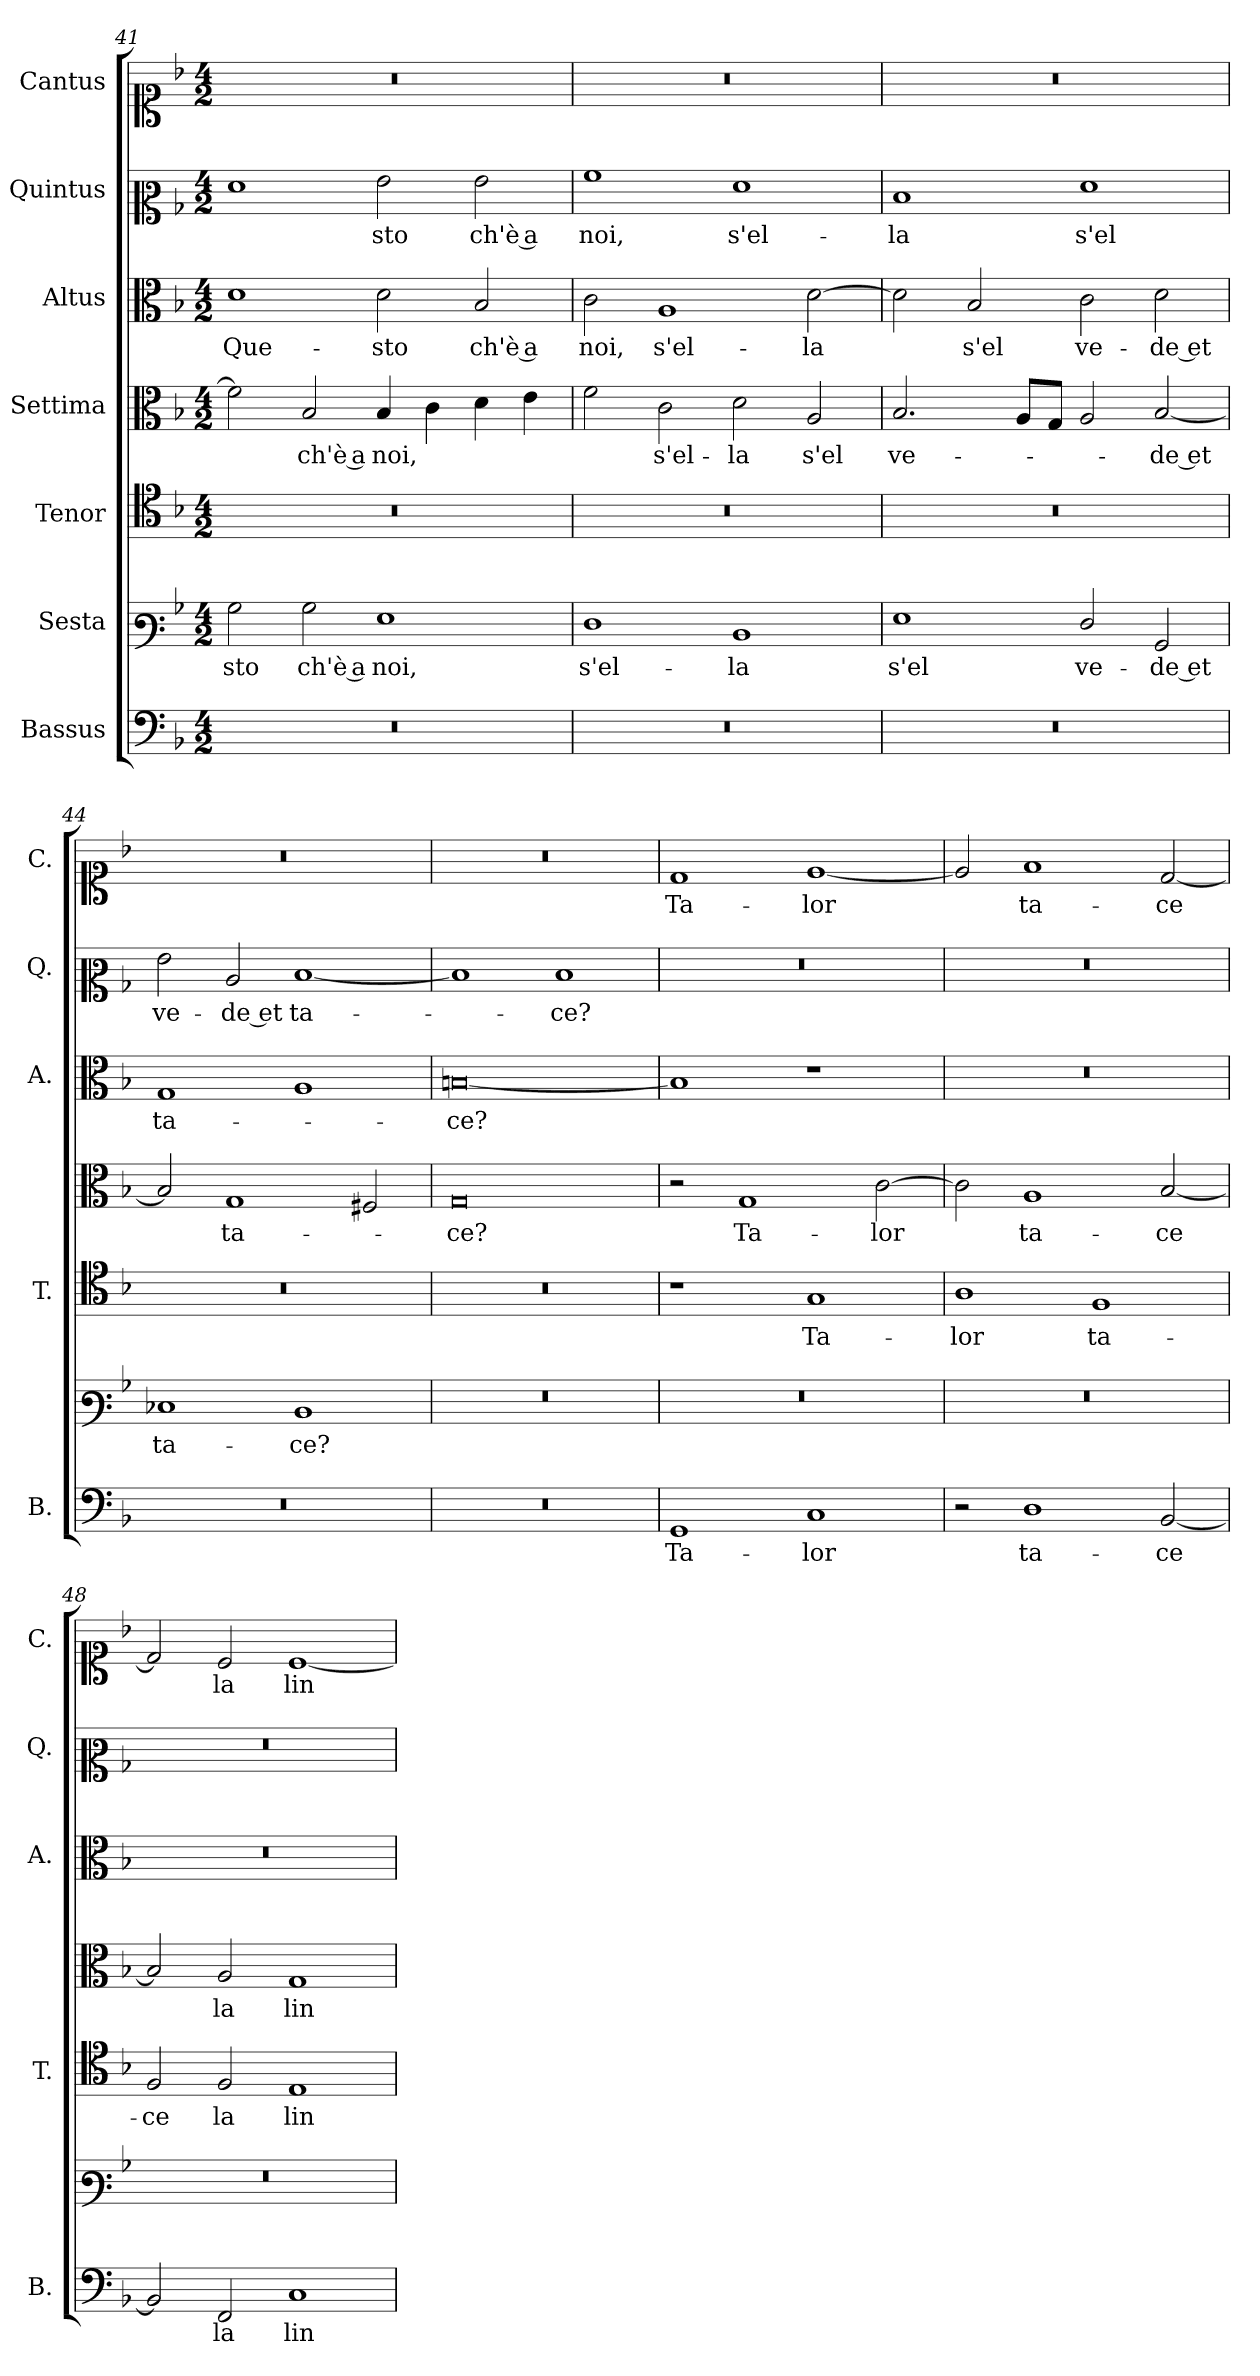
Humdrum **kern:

**kern	**text	**kern	**text	**kern	**text	**kern	**text	**kern	**text	**kern	**text	**kern	**text
*part7	*part7	*part6	*part6	*part5	*part5	*part4	*part4	*part3	*part3	*part2	*part2	*part1	*part1
*staff7	*staff7	*staff6	*staff6	*staff5	*staff5	*staff4	*staff4	*staff3	*staff3	*staff2	*staff2	*staff1	*staff1
*I"Bassus	*	*I"Sesta	*	*I"Tenor	*	*I"Settima	*	*I"Altus	*	*I"Quintus	*	*I"Cantus	*
*I'B.	*	*	*	*I'T.	*	*	*	*I'A.	*	*I'Q.	*	*I'C.	*
!!LO:PB:g=z
*clefF4	*	*clefF3	*	*clefC4	*	*clefC3	*	*clefC3	*	*clefC2	*	*clefC1	*
*k[b-]	*	*k[b-]	*	*k[b-]	*	*k[b-]	*	*k[b-]	*	*k[b-]	*	*k[b-]	*
*M4/2	*	*M4/2	*	*M4/2	*	*M4/2	*	*M4/2	*	*M4/2	*	*M4/2	*
=41	=41	=41	=41	=41	=41	=41	=41	=41	=41	=41	=41	=41	=41
0r	.	2B-\	-sto	0r	.	2f\]	.	1d	Que-	1f	.	0r	.
.	.	2B-\	ch'è a	.	.	2B-/	ch'è a	.	.	.	.	.	.
.	.	1G	noi,	.	.	4B-/	noi,	2d\	-sto	2g\	-sto	.	.
.	.	.	.	.	.	4c\	.	.	.	.	.	.	.
.	.	.	.	.	.	4d\	.	2B-/	ch'è a	2g\	ch'è a	.	.
.	.	.	.	.	.	4e\	.	.	.	.	.	.	.
=42	=42	=42	=42	=42	=42	=42	=42	=42	=42	=42	=42	=42	=42
0r	.	1F	s'el-	0r	.	2f\	.	2c\	noi,	1a	noi,	0r	.
.	.	.	.	.	.	2c\	s'el-	1A	s'el-	.	.	.	.
.	.	1D	-la	.	.	2d\	-la	.	.	1f	s'el-	.	.
.	.	.	.	.	.	2A/	s'el	[2d\	-la	.	.	.	.
=43	=43	=43	=43	=43	=43	=43	=43	=43	=43	=43	=43	=43	=43
0r	.	1G	s'el	0r	.	2.B-/	ve-	2d\]	.	1d	-la	0r	.
.	.	.	.	.	.	.	.	2B-/	s'el	.	.	.	.
.	.	.	.	.	.	8A/L	.	.	.	.	.	.	.
.	.	.	.	.	.	8G/J	.	.	.	.	.	.	.
.	.	2F/	ve-	.	.	2A/	.	2c\	ve-	1f	s'el	.	.
.	.	2BB-/	-de et	.	.	[2B-/	-de et	2d\	-de et	.	.	.	.
=44	=44	=44	=44	=44	=44	=44	=44	=44	=44	=44	=44	=44	=44
0r	.	1E-X	ta-	0r	.	2B-/]	.	1G	ta-	2g\	ve-	0r	.
.	.	.	.	.	.	1G	ta-	.	.	2c/	-de et	.	.
.	.	1D	-ce?	.	.	.	.	1A	.	[1d	ta-	.	.
.	.	.	.	.	.	2F#X/	.	.	.	.	.	.	.
=45	=45	=45	=45	=45	=45	=45	=45	=45	=45	=45	=45	=45	=45
0r	.	0r	.	0r	.	0G	ce?	[0Bn	-ce?	1d]	.	0r	.
.	.	.	.	.	.	.	.	.	.	1d	-ce?	.	.
=46	=46	=46	=46	=46	=46	=46	=46	=46	=46	=46	=46	=46	=46
1GG	Ta-	0r	.	1r	.	2r	.	1B]	.	0r	.	1d	Ta-
.	.	.	.	.	.	1G	-Ta-	.	.	.	.	.	.
1C	-lor	.	.	1G	Ta-	.	.	1r	.	.	.	[1e	-lor
.	.	.	.	.	.	[2c\	-lor	.	.	.	.	.	.
=47	=47	=47	=47	=47	=47	=47	=47	=47	=47	=47	=47	=47	=47
2r	.	0r	.	1A	-lor	2c\]	.	0r	.	0r	.	2e/]	.
1D	ta-	.	.	.	.	1A	ta-	.	.	.	.	1f	ta-
.	.	.	.	1F	ta-	.	.	.	.	.	.	.	.
[2BB-/	-ce	.	.	.	.	[2B-/	-ce	.	.	.	.	[2d/	-ce
!!LO:LB:g=z
=48	=48	=48	=48	=48	=48	=48	=48	=48	=48	=48	=48	=48	=48
2BB-/]	.	0r	.	2F/	-ce	2B-/]	.	0r	.	0r	.	2d/]	.
2FF/	la	.	.	2F/	la	2A/	la	.	.	.	.	2c/	la
1C	lin-	.	.	1E	lin-	1G	lin-	.	.	.	.	[1c	lin-
=	=	=	=	=	=	=	=	=	=	=	=	=	=
*-	*-	*-	*-	*-	*-	*-	*-	*-	*-	*-	*-	*-	*-
